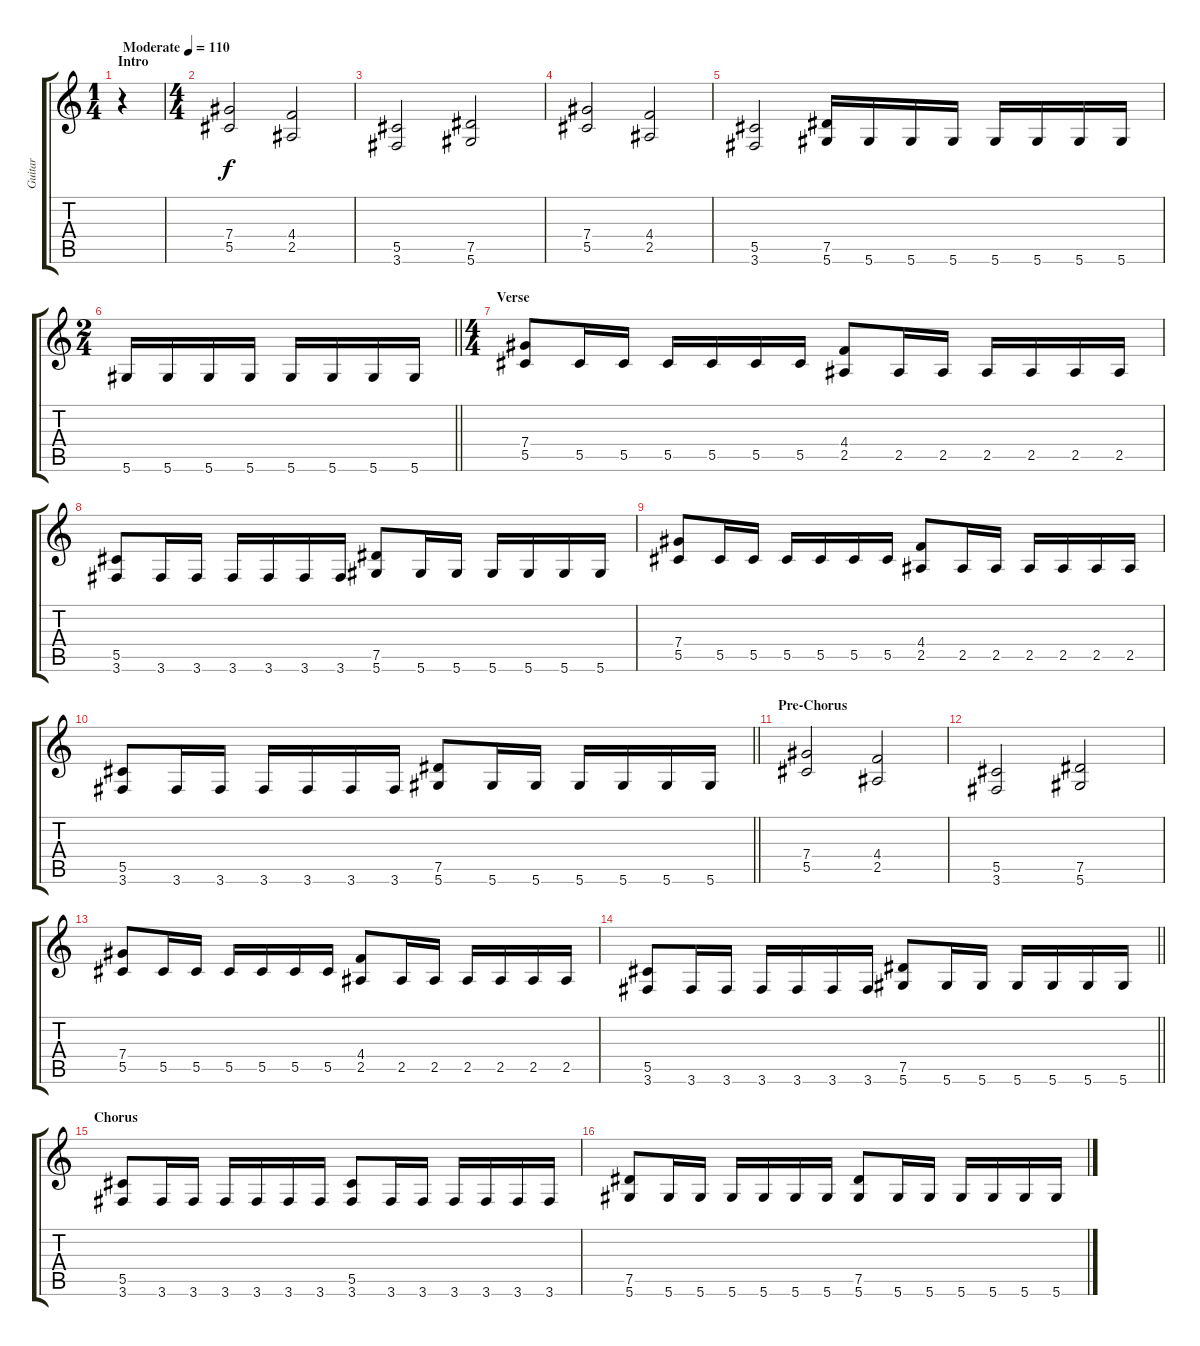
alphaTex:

\track ("Guitar" "Guitar") {instrument distortionguitar}
\staff {score tabs}
\tuning (Eb4 Bb3 Gb3 Db3 Ab2 Eb2) {hide}
\ts (1 4)
\section ("" "Intro")
\tempo (110 "Moderate")
\clef g2
\ks c
r.4{dy f instrument distortionguitar} |
\ts (4 4)
(7.4 5.5).2 (4.4 2.5).2 |
(5.5 3.6).2 (7.5 5.6).2 |
(7.4 5.5).2 (4.4 2.5).2 |
(5.5 3.6).2 (7.5 5.6).16 5.6.16 5.6.16 5.6.16 5.6.16 5.6.16 5.6.16 5.6.16 |
\ts (2 4)
\barLineRight lightlight
5.6.16 5.6.16 5.6.16 5.6.16 5.6.16 5.6.16 5.6.16 5.6.16 |
\ts (4 4)
\section ("" "Verse")
(7.4 5.5).8 5.5.16 5.5.16 5.5.16 5.5.16 5.5.16 5.5.16 (4.4 2.5).8 2.5.16 2.5.16 2.5.16 2.5.16 2.5.16 2.5.16 |
(5.5 3.6).8 3.6.16 3.6.16 3.6.16 3.6.16 3.6.16 3.6.16 (7.5 5.6).8 5.6.16 5.6.16 5.6.16 5.6.16 5.6.16 5.6.16 |
(7.4 5.5).8 5.5.16 5.5.16 5.5.16 5.5.16 5.5.16 5.5.16 (4.4 2.5).8 2.5.16 2.5.16 2.5.16 2.5.16 2.5.16 2.5.16 |
\barLineRight lightlight
(5.5 3.6).8 3.6.16 3.6.16 3.6.16 3.6.16 3.6.16 3.6.16 (7.5 5.6).8 5.6.16 5.6.16 5.6.16 5.6.16 5.6.16 5.6.16 |
\section ("" "Pre-Chorus")
(7.4 5.5).2 (4.4 2.5).2 |
(5.5 3.6).2 (7.5 5.6).2 |
(7.4 5.5).8 5.5.16 5.5.16 5.5.16 5.5.16 5.5.16 5.5.16 (4.4 2.5).8 2.5.16 2.5.16 2.5.16 2.5.16 2.5.16 2.5.16 |
\barLineRight lightlight
(5.5 3.6).8 3.6.16 3.6.16 3.6.16 3.6.16 3.6.16 3.6.16 (7.5 5.6).8 5.6.16 5.6.16 5.6.16 5.6.16 5.6.16 5.6.16 |
\section ("" "Chorus")
(5.5 3.6).8 3.6.16 3.6.16 3.6.16 3.6.16 3.6.16 3.6.16 (5.5 3.6).8 3.6.16 3.6.16 3.6.16 3.6.16 3.6.16 3.6.16 |
(7.5 5.6).8 5.6.16 5.6.16 5.6.16 5.6.16 5.6.16 5.6.16 (7.5 5.6).8 5.6.16 5.6.16 5.6.16 5.6.16 5.6.16 5.6.16
